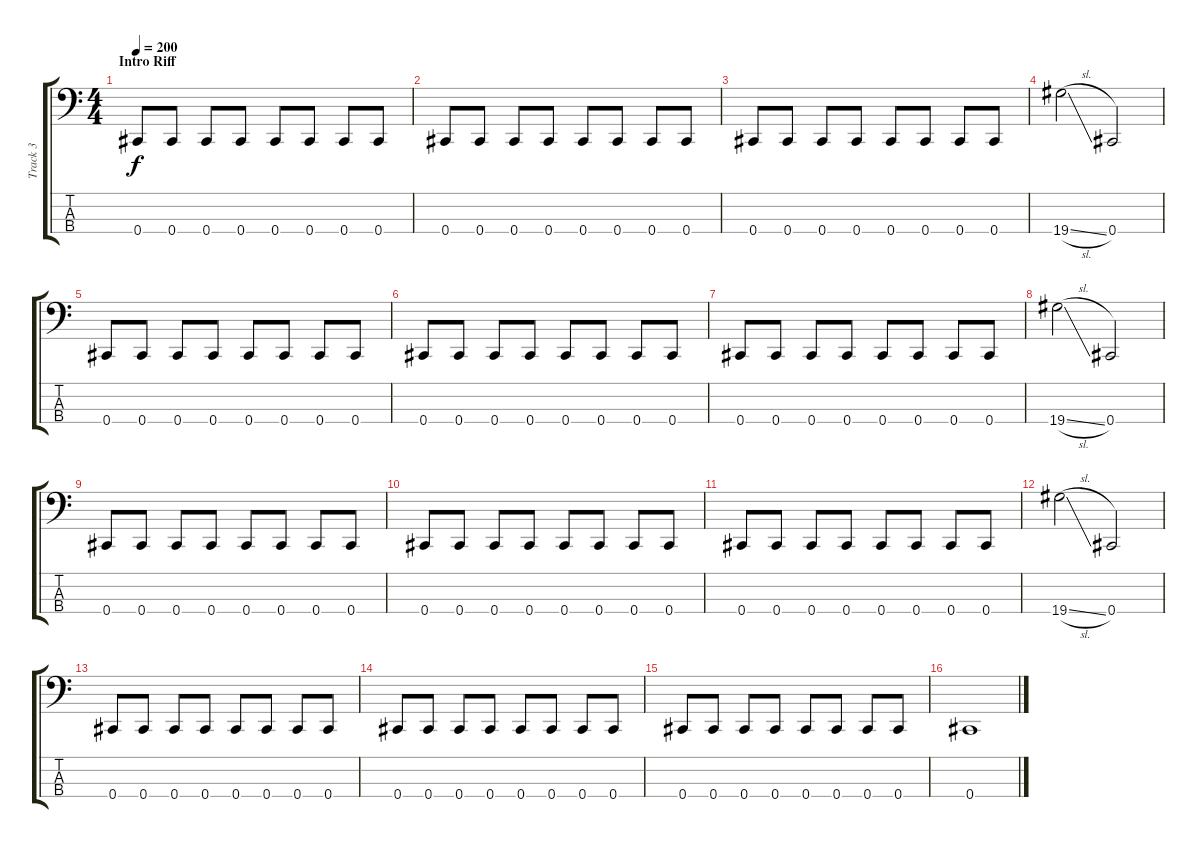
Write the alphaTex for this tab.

\track ("Track 3" "Track 3") {instrument electricbasspick}
\staff {score tabs}
\tuning (E2 B1 Gb1 Db1) {hide}
\ts (4 4)
\section ("" "Intro Riff")
\tempo 200
\clef f4
\ks c
0.4.8{dy f} 0.4.8 0.4.8 0.4.8 0.4.8 0.4.8 0.4.8 0.4.8 |
0.4.8 0.4.8 0.4.8 0.4.8 0.4.8 0.4.8 0.4.8 0.4.8 |
0.4.8 0.4.8 0.4.8 0.4.8 0.4.8 0.4.8 0.4.8 0.4.8 |
19.4{sl}.2 0.4.2 |
0.4.8 0.4.8 0.4.8 0.4.8 0.4.8 0.4.8 0.4.8 0.4.8 |
0.4.8 0.4.8 0.4.8 0.4.8 0.4.8 0.4.8 0.4.8 0.4.8 |
0.4.8 0.4.8 0.4.8 0.4.8 0.4.8 0.4.8 0.4.8 0.4.8 |
19.4{sl}.2 0.4.2 |
0.4.8 0.4.8 0.4.8 0.4.8 0.4.8 0.4.8 0.4.8 0.4.8 |
0.4.8 0.4.8 0.4.8 0.4.8 0.4.8 0.4.8 0.4.8 0.4.8 |
0.4.8 0.4.8 0.4.8 0.4.8 0.4.8 0.4.8 0.4.8 0.4.8 |
19.4{sl}.2 0.4.2 |
0.4.8 0.4.8 0.4.8 0.4.8 0.4.8 0.4.8 0.4.8 0.4.8 |
0.4.8 0.4.8 0.4.8 0.4.8 0.4.8 0.4.8 0.4.8 0.4.8 |
0.4.8 0.4.8 0.4.8 0.4.8 0.4.8 0.4.8 0.4.8 0.4.8 |
0.4.1
